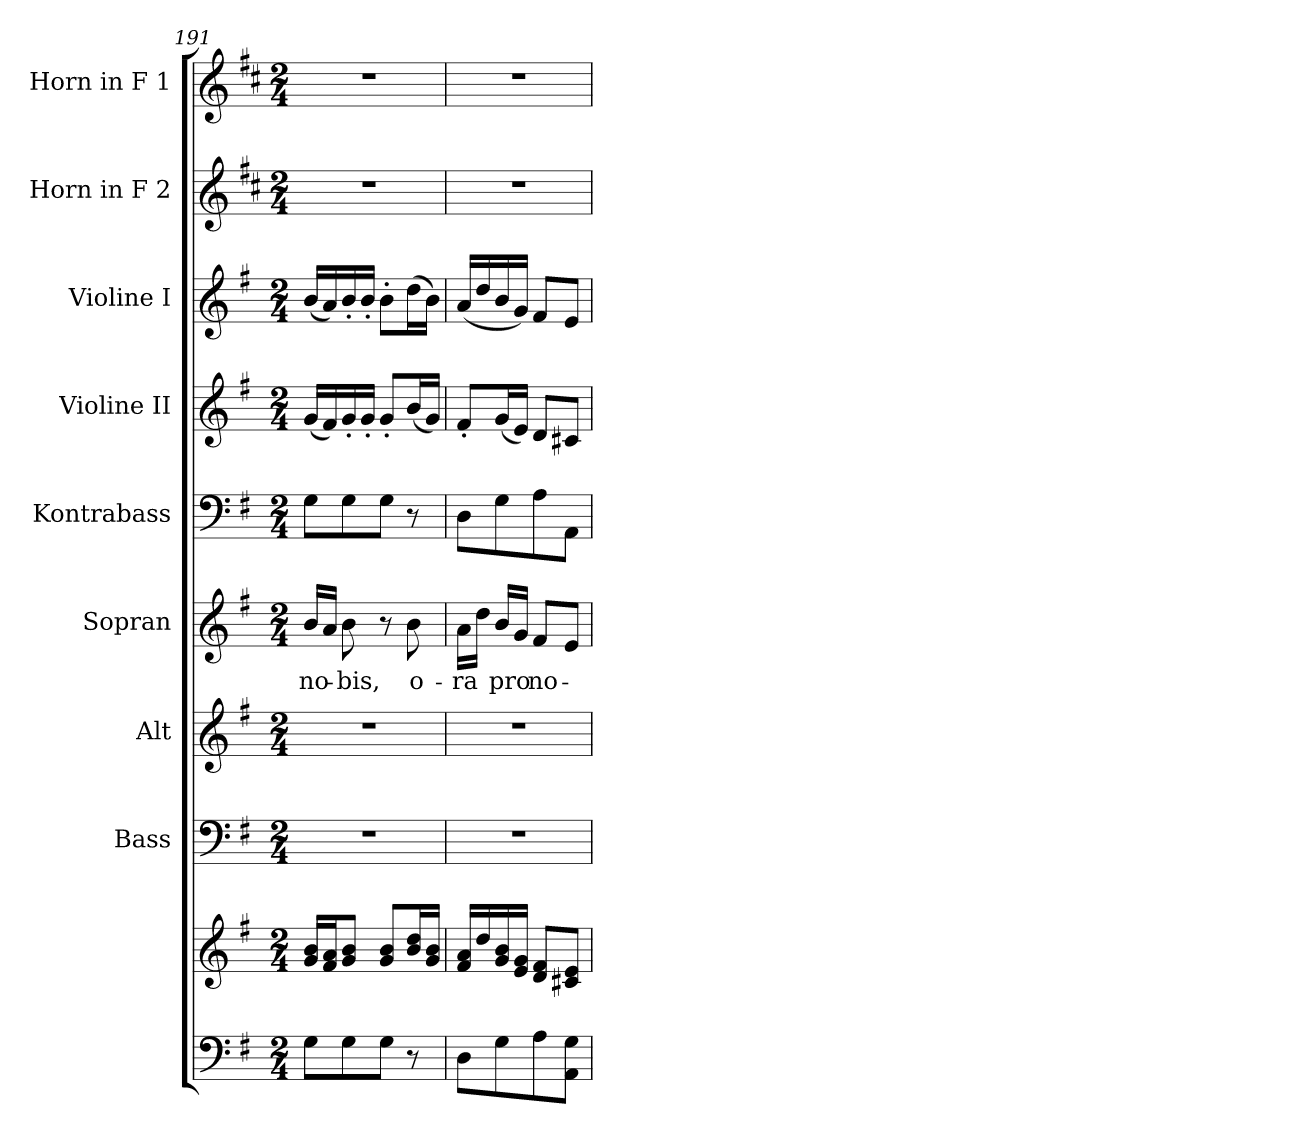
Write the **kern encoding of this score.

**kern	**kern	**kern	**kern	**kern	**text	**kern	**kern	**kern	**kern	**kern
*part9	*part9	*part8	*part7	*part6	*part6	*part5	*part4	*part3	*part2	*part1
*staff10	*staff9	*staff8	*staff7	*staff6	*staff6	*staff5	*staff4	*staff3	*staff2	*staff1
*	*	*I"Bass	*I"Alt	*I"Sopran	*	*I"Kontrabass	*I"Violine II	*I"Violine I	*I"Horn in F 2	*I"Horn in F 1
*	*	*I'B.	*I'A.	*I'S.	*	*I'Kb.	*I'Vl. II	*I'Vl. I	*I'Hrn. 2	*I'Hrn. 1
*clefF4	*clefG2	*clefF4	*clefG2	*clefG2	*	*clefF4	*clefG2	*clefG2	*clefG2	*clefG2
*	*	*	*	*	*	*ITrd7c12	*	*	*ITrd4c7	*ITrd4c7
*k[f#]	*k[f#]	*k[f#]	*k[f#]	*k[f#]	*	*k[f#]	*k[f#]	*k[f#]	*k[f#]	*k[f#]
*G:	*G:	*G:	*G:	*G:	*	*G:	*G:	*G:	*G:	*G:
*M2/4	*M2/4	*M2/4	*M2/4	*M2/4	*	*M2/4	*M2/4	*M2/4	*M2/4	*M2/4
=191	=191	=191	=191	=191	=191	=191	=191	=191	=191	=191
!	!	!	!	!	!LO:LY:b	!	!	!	!	!
8G\L	16g/ 16b/LL	2r	2r	16b/LL	no-	8GG\L	(<16g/LL	(<16b/LL	2r	2r
.	16f#/ 16a/J	.	.	16a/JJ	.	.	16f#/)	16a/)	.	.
!	!	!	!	!	!LO:LY:b	!	!	!	!	!
8G\	8g/ 8b/J	.	.	8b\	-bis,	8GG\	16g'</	16b'</	.	.
.	.	.	.	.	.	.	16g'</JJ	16b'</JJ	.	.
8G\J	8g/ 8b/L	.	.	8r	.	8GG\J	8g'</L	8b'>\L	.	.
!	!	!	!	!	!LO:LY:b	!	!	!	!	!
8r	16b/ 16dd/L	.	.	8b\	o-	8r	(<16b/L	(>16dd\L	.	.
.	16g/ 16b/JJ	.	.	.	.	.	16g/JJ)	16b\JJ)	.	.
=192	=192	=192	=192	=192	=192	=192	=192	=192	=192	=192
!	!	!	!	!	!LO:LY:b	!	!	!	!	!
8D\L	16f#/ 16a/LL	2r	2r	16a\LL	-ra	8DD\L	8f#'</L	(<16a/LL	2r	2r
.	16dd/	.	.	16dd\JJ	.	.	.	16dd/	.	.
!	!	!	!	!	!LO:LY:b	!	!	!	!	!
8G\	16g/ 16b/	.	.	16b/LL	pro	8GG\	(<16g/L	16b/	.	.
.	16e/ 16g/JJ	.	.	16g/JJ	.	.	16e/JJ)	16g/JJ)	.	.
!	!	!	!	!	!LO:LY:b	!	!	!	!	!
8A\	8d/ 8f#/L	.	.	8f#/L	no-	8AA\	8d/L	8f#/L	.	.
8AA\ 8G\J	8c#X/ 8e/J	.	.	8e/J	.	8AAA\J	8c#X/J	8e/J	.	.
=	=	=	=	=	=	=	=	=	=	=
*-	*-	*-	*-	*-	*-	*-	*-	*-	*-	*-
